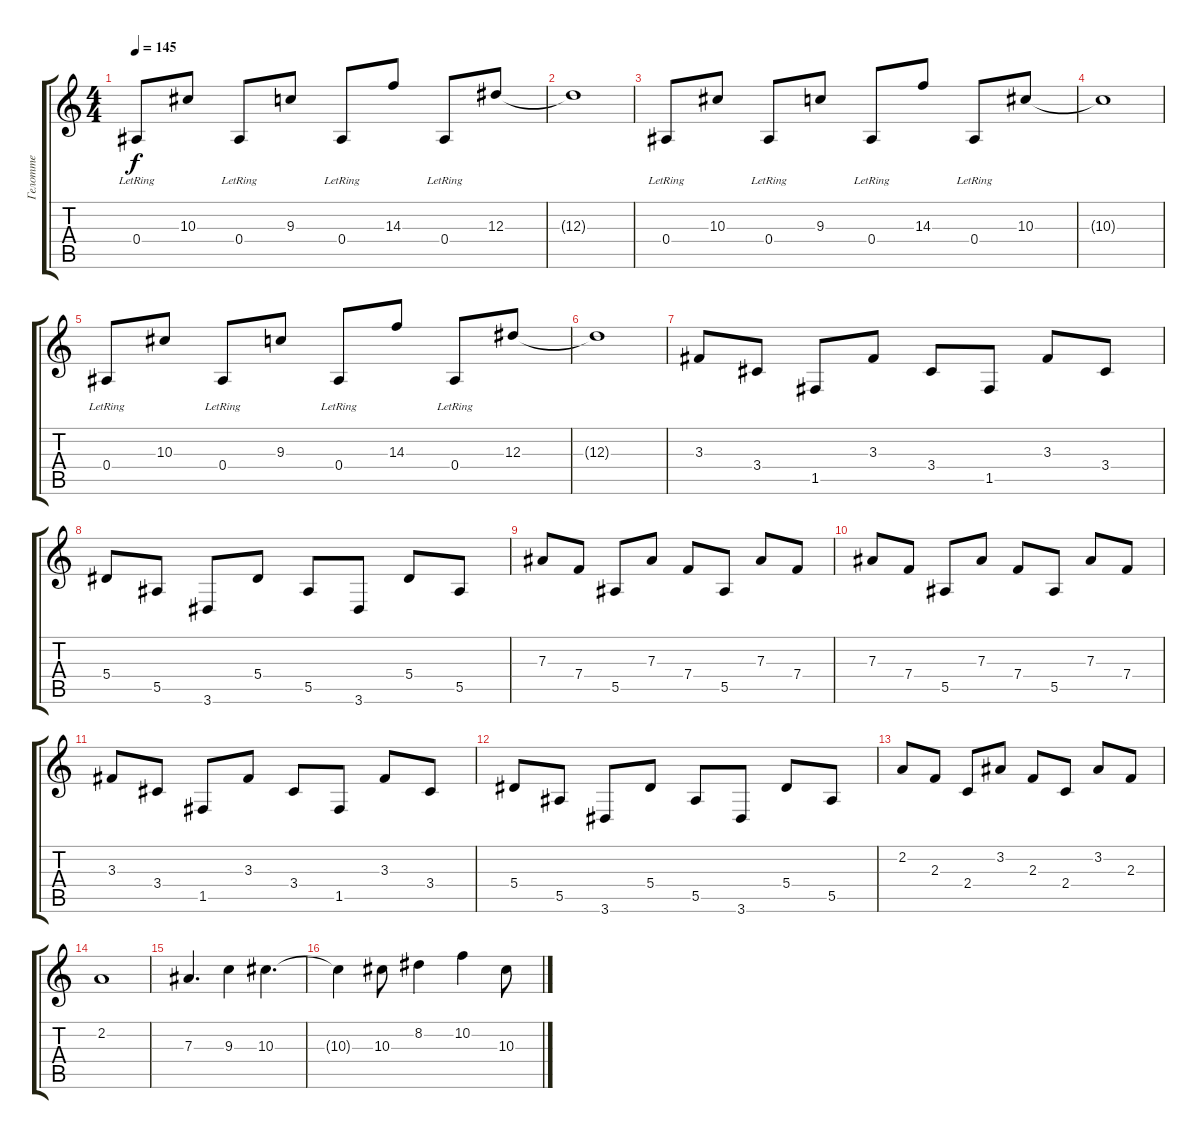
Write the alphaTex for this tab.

\track ("Гелотте" "Гелотте") {instrument acousticguitarsteel}
\staff {score tabs}
\tuning (C4 G3 Eb3 Bb2 F2 C2) {hide}
\ts (4 4)
\tempo 145
\clef g2
\ks c
0.4{lr}.8{dy f} 10.3.8 0.4{lr}.8 9.3.8 0.4{lr}.8 14.3.8 0.4{lr}.8 12.3.8 |
12.3{t}.1 |
0.4{lr}.8 10.3.8 0.4{lr}.8 9.3.8 0.4{lr}.8 14.3.8 0.4{lr}.8 10.3.8 |
10.3{t}.1 |
0.4{lr}.8 10.3.8 0.4{lr}.8 9.3.8 0.4{lr}.8 14.3.8 0.4{lr}.8 12.3.8 |
12.3{t}.1 |
3.3.8 3.4.8 1.5.8 3.3.8 3.4.8 1.5.8 3.3.8 3.4.8 |
5.4.8 5.5.8 3.6.8 5.4.8 5.5.8 3.6.8 5.4.8 5.5.8 |
7.3.8 7.4.8 5.5.8 7.3.8 7.4.8 5.5.8 7.3.8 7.4.8 |
7.3.8 7.4.8 5.5.8 7.3.8 7.4.8 5.5.8 7.3.8 7.4.8 |
3.3.8 3.4.8 1.5.8 3.3.8 3.4.8 1.5.8 3.3.8 3.4.8 |
5.4.8 5.5.8 3.6.8 5.4.8 5.5.8 3.6.8 5.4.8 5.5.8 |
2.2.8 2.3.8 2.4.8 3.2.8 2.3.8 2.4.8 3.2.8 2.3.8 |
2.2.1 |
7.3.4{d} 9.3.4 10.3.4{d} |
10.3{t}.4 10.3.8 8.2.4 10.2.4 10.3.8
